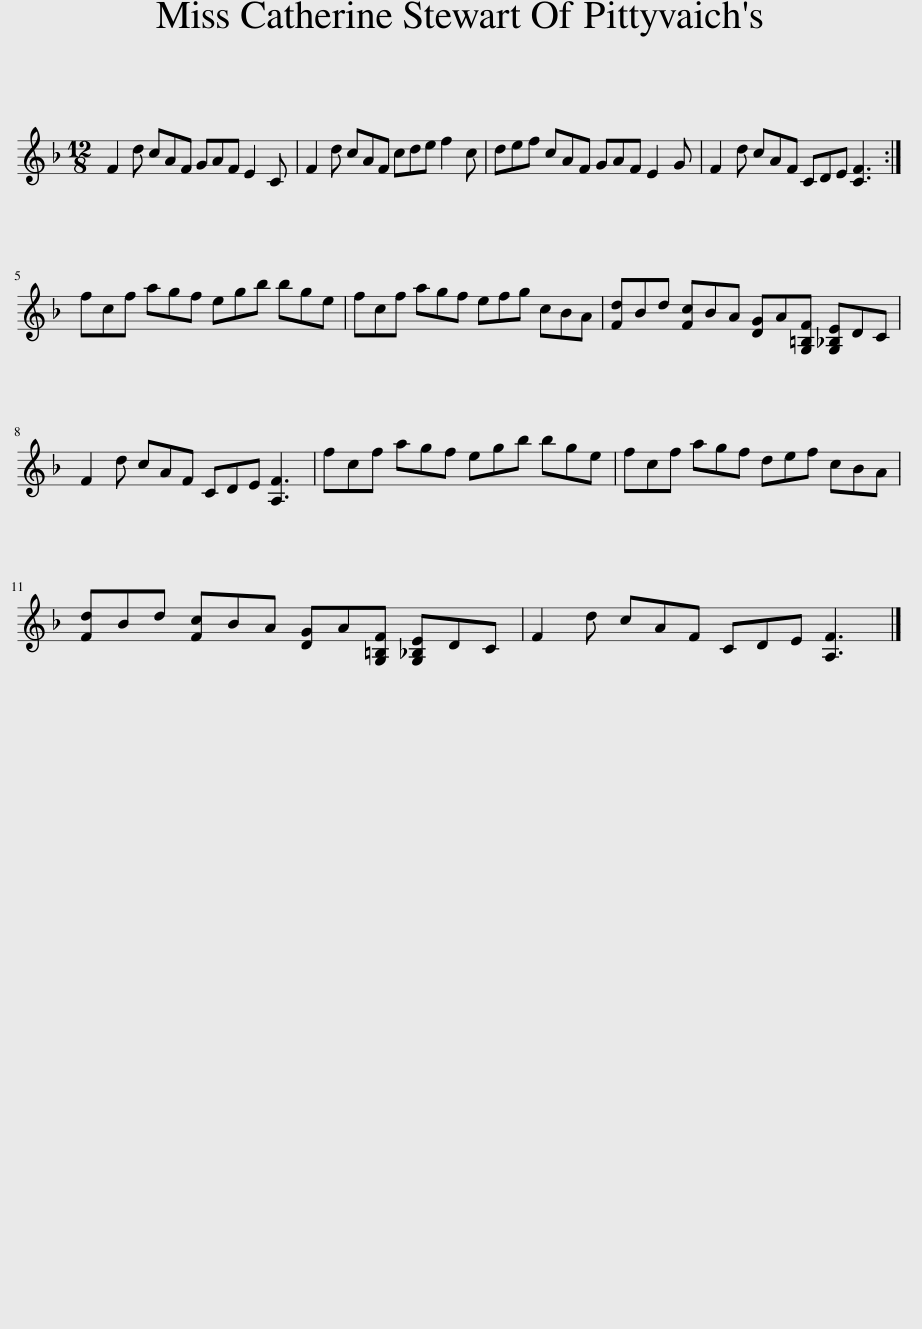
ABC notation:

X:1
L:1/8
M:12/8
I:linebreak $
K:F
V:1 treble
V:1
 F2 d cAF GAF E2 C | F2 d cAF cde f2 c | def cAF GAF E2 G | F2 d cAF CDE [CF]3 :|$ fcf agf egb bge | %5
 fcf agf efg cBA | [Fd]Bd [Fc]BA [DG]A[G,=B,F] [G,_B,E]DC |$ F2 d cAF CDE [A,F]3 | fcf agf egb bge | fcf agf def cBA |$ %10
 [Fd]Bd [Fc]BA [DG]A[G,=B,F] [G,_B,E]DC | F2 d cAF CDE [A,F]3 |] %12
